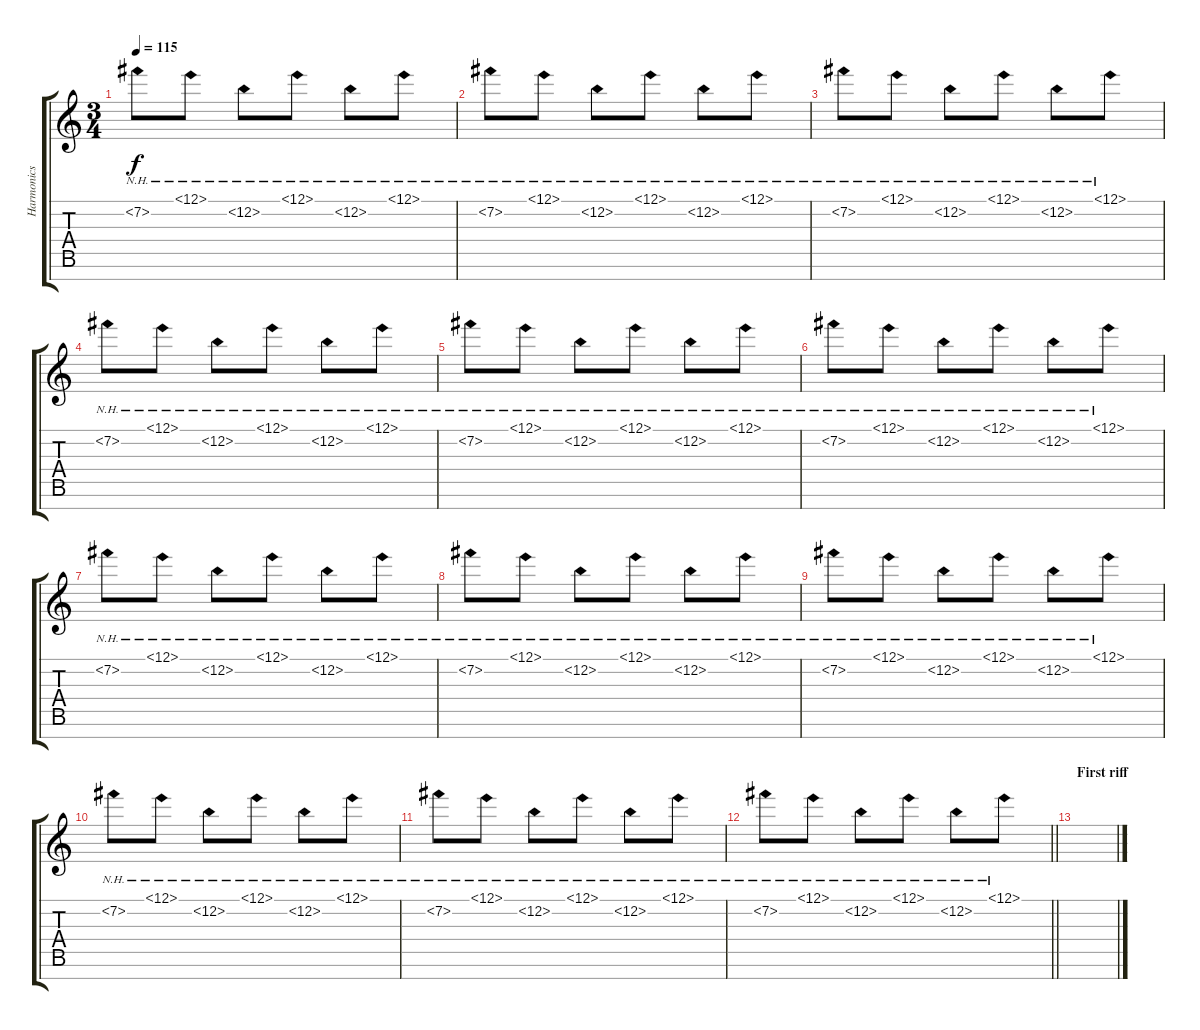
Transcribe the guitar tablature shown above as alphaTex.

\track ("Harmonics Guitar" "Harmonics ") {instrument electricguitarclean}
\staff {score tabs}
\tuning (E4 B3 G3 D3 A2 E2 B1) {hide}
\ts (3 4)
\tempo 115
\clef g2
\ks c
7.2{nh}.8{dy f instrument electricguitarclean} 12.1{nh}.8 12.2{nh}.8 12.1{nh}.8 12.2{nh}.8 12.1{nh}.8 |
7.2{nh}.8 12.1{nh}.8 12.2{nh}.8 12.1{nh}.8 12.2{nh}.8 12.1{nh}.8 |
7.2{nh}.8 12.1{nh}.8 12.2{nh}.8 12.1{nh}.8 12.2{nh}.8 12.1{nh}.8 |
7.2{nh}.8 12.1{nh}.8 12.2{nh}.8 12.1{nh}.8 12.2{nh}.8 12.1{nh}.8 |
7.2{nh}.8 12.1{nh}.8 12.2{nh}.8 12.1{nh}.8 12.2{nh}.8 12.1{nh}.8 |
7.2{nh}.8 12.1{nh}.8 12.2{nh}.8 12.1{nh}.8 12.2{nh}.8 12.1{nh}.8 |
7.2{nh}.8 12.1{nh}.8 12.2{nh}.8 12.1{nh}.8 12.2{nh}.8 12.1{nh}.8 |
7.2{nh}.8 12.1{nh}.8 12.2{nh}.8 12.1{nh}.8 12.2{nh}.8 12.1{nh}.8 |
7.2{nh}.8 12.1{nh}.8 12.2{nh}.8 12.1{nh}.8 12.2{nh}.8 12.1{nh}.8 |
7.2{nh}.8 12.1{nh}.8 12.2{nh}.8 12.1{nh}.8 12.2{nh}.8 12.1{nh}.8 |
7.2{nh}.8 12.1{nh}.8 12.2{nh}.8 12.1{nh}.8 12.2{nh}.8 12.1{nh}.8 |
\barLineRight lightlight
7.2{nh}.8 12.1{nh}.8 12.2{nh}.8 12.1{nh}.8 12.2{nh}.8 12.1{nh}.8 |
\section ("" "First riff")
